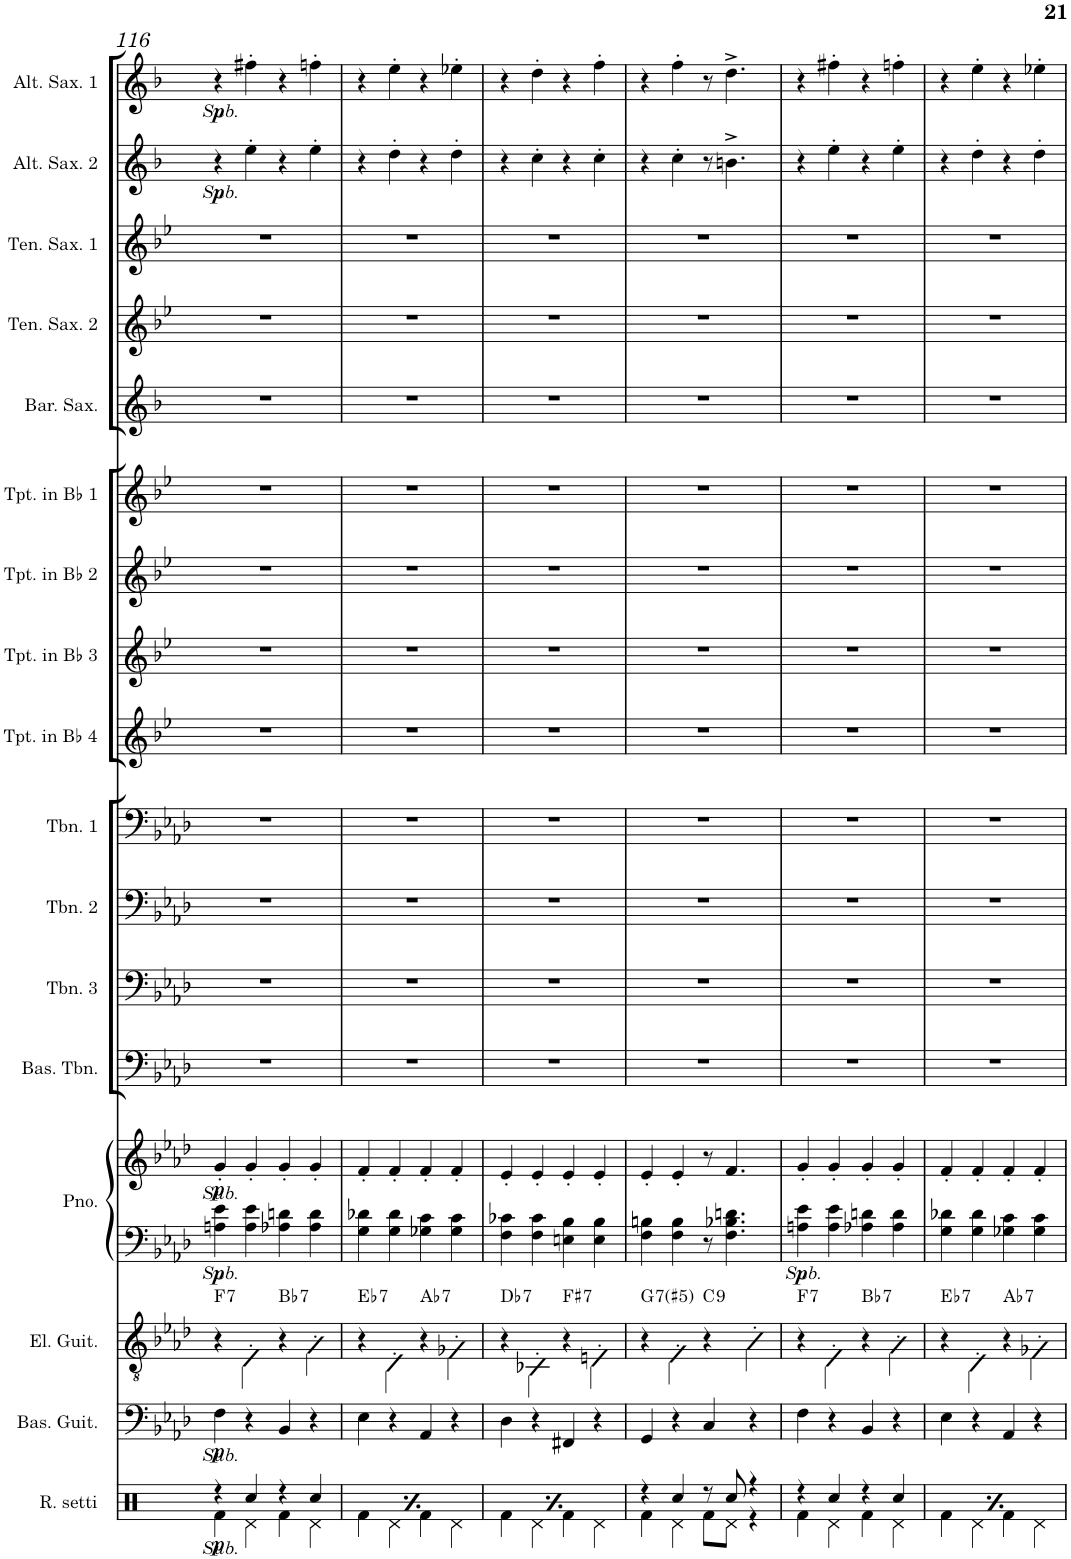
**kern	**dynam	**kern	**dynam	**kern	**harte	**kern	**kern	**dynam	**kern	**kern	**kern	**kern	**kern	**kern	**kern	**kern	**kern	**kern	**kern	**kern	**dynam	**kern	**dynam
*part17	*part17	*part16	*part16	*part15	*part15	*part14	*part14	*part14	*part13	*part12	*part11	*part10	*part9	*part8	*part7	*part6	*part5	*part4	*part3	*part2	*part2	*part1	*part1
*staff18	*staff18	*staff17	*staff17	*staff16	*	*staff15	*staff14	*staff14/15	*staff13	*staff12	*staff11	*staff10	*staff9	*staff8	*staff7	*staff6	*staff5	*staff4	*staff3	*staff2	*staff2	*staff1	*staff1
*I"Rumpusetti	*	*I"Bassokitara	*	*I"Sähkökitara	*	*I"Piano	*	*	*I"Bassopasuuna	*I"Pasuuna 3	*I"Pasuuna 2	*I"Pasuuna 1	*I"Trumpetti in Bb 4	*I"Trumpetti in Bb 3	*I"Trumpetti in Bb 2	*I"Trumpetti in Bb 1	*I"Baritonisaksofoni	*I"Tenorisaksofoni 2	*I"Tenorisaksofoni 1	*I"Alttosaksofoni 2	*	*I"Alttosaksofoni 1	*
*I'R. setti	*	*	*	*	*	*I'Pno.	*	*	*	*	*	*	*I'Tpt. in Bb 4	*I'Tpt. in Bb 3	*I'Tpt. in Bb 2	*I'Tpt. in Bb 1	*	*	*	*	*	*	*
!!LO:PB:g=z
*clefX	*	*clefF4	*	*clefGv2	*	*clefF4	*clefG2	*	*clefF4	*clefF4	*clefF4	*clefF4	*clefG2	*clefG2	*clefG2	*clefG2	*clefG2	*clefG2	*clefG2	*clefG2	*	*clefG2	*
*	*	*Trd7c12	*	*	*	*	*	*	*	*	*	*	*Trd1c2	*Trd1c2	*Trd1c2	*Trd1c2	*Trd12c21	*Trd8c14	*Trd8c14	*Trd5c9	*	*Trd5c9	*
*k[]	*	*k[b-e-a-d-]	*	*k[b-e-a-d-]	*	*k[b-e-a-d-]	*k[b-e-a-d-]	*	*k[b-e-a-d-]	*k[b-e-a-d-]	*k[b-e-a-d-]	*k[b-e-a-d-]	*k[b-e-]	*k[b-e-]	*k[b-e-]	*k[b-e-]	*k[b-]	*k[b-e-]	*k[b-e-]	*k[b-]	*	*k[b-]	*
*M4/4	*	*M4/4	*	*M4/4	*	*M4/4	*M4/4	*	*M4/4	*M4/4	*M4/4	*M4/4	*M4/4	*M4/4	*M4/4	*M4/4	*M4/4	*M4/4	*M4/4	*M4/4	*	*M4/4	*
=116	=116	=116	=116	=116	=116	=116	=116	=116	=116	=116	=116	=116	=116	=116	=116	=116	=116	=116	=116	=116	=116	=116	=116
*^	*	*	*	*	*	*	*	*	*	*	*	*	*	*	*	*	*	*	*	*	*	*	*
!	!	!LO:DY:b	!	!	!	!	!	!	!	!	!	!	!	!	!	!	!	!	!	!	!	!	!	!
!	!	!LO:DY:n=1:b	!	!LO:DY:b	!	!	!	!	!	!	!	!	!	!	!	!	!	!	!	!	!	!	!	!
!	!	!	!	!LO:DY:n=1:b	!	!	!	!	!LO:DY:b=2	!	!	!	!	!	!	!	!	!	!	!	!	!	!	!
!	!	!	!	!	!	!	!	!	!LO:DY:n=1:b=2	!	!	!	!	!	!	!	!	!	!	!	!	!	!	!
!	!	!	!	!	!	!	!	!	!LO:DY:n=2:b	!	!	!	!	!	!	!	!	!	!	!	!	!	!	!
!	!	!	!	!	!	!	!	!	!LO:DY:n=3:b	!	!	!	!	!	!	!	!	!	!	!	!	!LO:DY:b	!	!
!	!	!	!	!	!	!	!	!	!	!	!	!	!	!	!	!	!	!	!	!	!	!LO:DY:n=1:b	!	!LO:DY:b
!	!	!	!	!	!	!LO:H:kt=7	!	!	!	!	!	!	!	!	!	!	!	!	!	!	!	!	!	!LO:DY:n=1:b
4r	4Rf\	other-dynamics p	4F\	other-dynamics p	4r	F:7	4An\ 4e-\	4g'/	other-dynamics p other-dynamics p	1r	1r	1r	1r	1r	1r	1r	1r	1r	1r	1r	4r	other-dynamics p	4r	other-dynamics p
4Rcc/	4Rd\	.	4r	.	4E-'\	.	4A\ 4e-\	4g'/	.	.	.	.	.	.	.	.	.	.	.	.	4ee'\	.	4ff#X'\	.
!	!	!	!	!	!	!LO:H:kt=7	!	!	!	!	!	!	!	!	!	!	!	!	!	!	!	!	!	!
4r	4Rf\	.	4BB-/	.	4r	Bb:7	4A-X\ 4dn\	4g'/	.	.	.	.	.	.	.	.	.	.	.	.	4r	.	4r	.
4Rcc/	4Rd\	.	4r	.	4A-'\	.	4A-\ 4d\	4g'/	.	.	.	.	.	.	.	.	.	.	.	.	4ee'\	.	4ffn'\	.
=117	=117	=117	=117	=117	=117	=117	=117	=117	=117	=117	=117	=117	=117	=117	=117	=117	=117	=117	=117	=117	=117	=117	=117	=117
!	!	!LO:DY:b	!	!	!	!	!	!	!	!	!	!	!	!	!	!	!	!	!	!	!	!	!	!
!	!	!LO:DY:n=1:b	!	!	!	!LO:H:kt=7	!	!	!	!	!	!	!	!	!	!	!	!	!	!	!	!	!	!
4r	4Rf\	other-dynamics p	4E-\	.	4r	Eb:7	4G\ 4d-X\	4f'/	.	1r	1r	1r	1r	1r	1r	1r	1r	1r	1r	1r	4r	.	4r	.
4Rcc/	4Rd\	.	4r	.	4D-'\	.	4G\ 4d-\	4f'/	.	.	.	.	.	.	.	.	.	.	.	.	4dd'\	.	4ee'\	.
!	!	!	!	!	!	!LO:H:kt=7	!	!	!	!	!	!	!	!	!	!	!	!	!	!	!	!	!	!
4r	4Rf\	.	4AA-/	.	4r	Ab:7	4G-X\ 4c\	4f'/	.	.	.	.	.	.	.	.	.	.	.	.	4r	.	4r	.
4Rcc/	4Rd\	.	4r	.	4G-X'\	.	4G-\ 4c\	4f'/	.	.	.	.	.	.	.	.	.	.	.	.	4dd'\	.	4ee-X'\	.
=118	=118	=118	=118	=118	=118	=118	=118	=118	=118	=118	=118	=118	=118	=118	=118	=118	=118	=118	=118	=118	=118	=118	=118	=118
!	!	!LO:DY:b	!	!	!	!	!	!	!	!	!	!	!	!	!	!	!	!	!	!	!	!	!	!
!	!	!LO:DY:n=1:b	!	!	!	!LO:H:kt=7	!	!	!	!	!	!	!	!	!	!	!	!	!	!	!	!	!	!
4r	4Rf\	other-dynamics p	4D-\	.	4r	Db:7	4F\ 4c-X\	4e-'/	.	1r	1r	1r	1r	1r	1r	1r	1r	1r	1r	1r	4r	.	4r	.
4Rcc/	4Rd\	.	4r	.	4C-X'\	.	4F\ 4c-\	4e-'/	.	.	.	.	.	.	.	.	.	.	.	.	4cc'\	.	4dd'\	.
!	!	!	!	!	!	!LO:H:kt=7	!	!	!	!	!	!	!	!	!	!	!	!	!	!	!	!	!	!
4r	4Rf\	.	4FF#X/	.	4r	F#:7	4En\ 4B-\	4e-'/	.	.	.	.	.	.	.	.	.	.	.	.	4r	.	4r	.
4Rcc/	4Rd\	.	4r	.	4En'\	.	4E\ 4B-\	4e-'/	.	.	.	.	.	.	.	.	.	.	.	.	4cc'\	.	4ff'\	.
=119	=119	=119	=119	=119	=119	=119	=119	=119	=119	=119	=119	=119	=119	=119	=119	=119	=119	=119	=119	=119	=119	=119	=119	=119
!	!	!	!	!	!	!LO:H:kt=7	!	!	!	!	!	!	!	!	!	!	!	!	!	!	!	!	!	!
4r	4Rf\	.	4GG/	.	4r	G:(3,#5,b7)	4F\ 4Bn\	4e-'/	.	1r	1r	1r	1r	1r	1r	1r	1r	1r	1r	1r	4r	.	4r	.
4Rcc/	4Rd\	.	4r	.	4F'\	.	4F\ 4B\	4e-'/	.	.	.	.	.	.	.	.	.	.	.	.	4cc'\	.	4ff'\	.
!	!	!	!	!	!	!LO:H:kt=9	!	!	!	!	!	!	!	!	!	!	!	!	!	!	!	!	!	!
8r	8Rf\L	.	4C/	.	4r	C:9	8r	8r	.	.	.	.	.	.	.	.	.	.	.	.	8r	.	8r	.
8Rcc/	8Rd\J	.	.	.	.	.	4.F\ 4.B-X\ 4.dn\	4.f/	.	.	.	.	.	.	.	.	.	.	.	.	4.bn^\	.	4.dd^\	.
4r	4r	.	4r	.	4B-'\	.	.	.	.	.	.	.	.	.	.	.	.	.	.	.	.	.	.	.
=120	=120	=120	=120	=120	=120	=120	=120	=120	=120	=120	=120	=120	=120	=120	=120	=120	=120	=120	=120	=120	=120	=120	=120	=120
!	!	!	!	!	!	!	!	!	!LO:DY:b=2	!	!	!	!	!	!	!	!	!	!	!	!	!	!	!
!	!	!	!	!	!	!LO:H:kt=7	!	!	!LO:DY:n=1:b=2	!	!	!	!	!	!	!	!	!	!	!	!	!	!	!
4r	4Rf\	.	4F\	.	4r	F:7	4An\ 4e-\	4g'/	other-dynamics p	1r	1r	1r	1r	1r	1r	1r	1r	1r	1r	1r	4r	.	4r	.
4Rcc/	4Rd\	.	4r	.	4E-'\	.	4A\ 4e-\	4g'/	.	.	.	.	.	.	.	.	.	.	.	.	4ee'\	.	4ff#X'\	.
!	!	!	!	!	!	!LO:H:kt=7	!	!	!	!	!	!	!	!	!	!	!	!	!	!	!	!	!	!
4r	4Rf\	.	4BB-/	.	4r	Bb:7	4A-X\ 4dn\	4g'/	.	.	.	.	.	.	.	.	.	.	.	.	4r	.	4r	.
4Rcc/	4Rd\	.	4r	.	4A-'\	.	4A-\ 4d\	4g'/	.	.	.	.	.	.	.	.	.	.	.	.	4ee'\	.	4ffn'\	.
=121	=121	=121	=121	=121	=121	=121	=121	=121	=121	=121	=121	=121	=121	=121	=121	=121	=121	=121	=121	=121	=121	=121	=121	=121
!	!	!	!	!	!	!LO:H:kt=7	!	!	!	!	!	!	!	!	!	!	!	!	!	!	!	!	!	!
4r	4Rf\	.	4E-\	.	4r	Eb:7	4G\ 4d-X\	4f'/	.	1r	1r	1r	1r	1r	1r	1r	1r	1r	1r	1r	4r	.	4r	.
4Rcc/	4Rd\	.	4r	.	4D-'\	.	4G\ 4d-\	4f'/	.	.	.	.	.	.	.	.	.	.	.	.	4dd'\	.	4ee'\	.
!	!	!	!	!	!	!LO:H:kt=7	!	!	!	!	!	!	!	!	!	!	!	!	!	!	!	!	!	!
4r	4Rf\	.	4AA-/	.	4r	Ab:7	4G-X\ 4c\	4f'/	.	.	.	.	.	.	.	.	.	.	.	.	4r	.	4r	.
4Rcc/	4Rd\	.	4r	.	4G-X'\	.	4G-\ 4c\	4f'/	.	.	.	.	.	.	.	.	.	.	.	.	4dd'\	.	4ee-X'\	.
*v	*v	*	*	*	*	*	*	*	*	*	*	*	*	*	*	*	*	*	*	*	*	*	*	*
=	=	=	=	=	=	=	=	=	=	=	=	=	=	=	=	=	=	=	=	=	=	=	=
*-	*-	*-	*-	*-	*-	*-	*-	*-	*-	*-	*-	*-	*-	*-	*-	*-	*-	*-	*-	*-	*-	*-	*-
